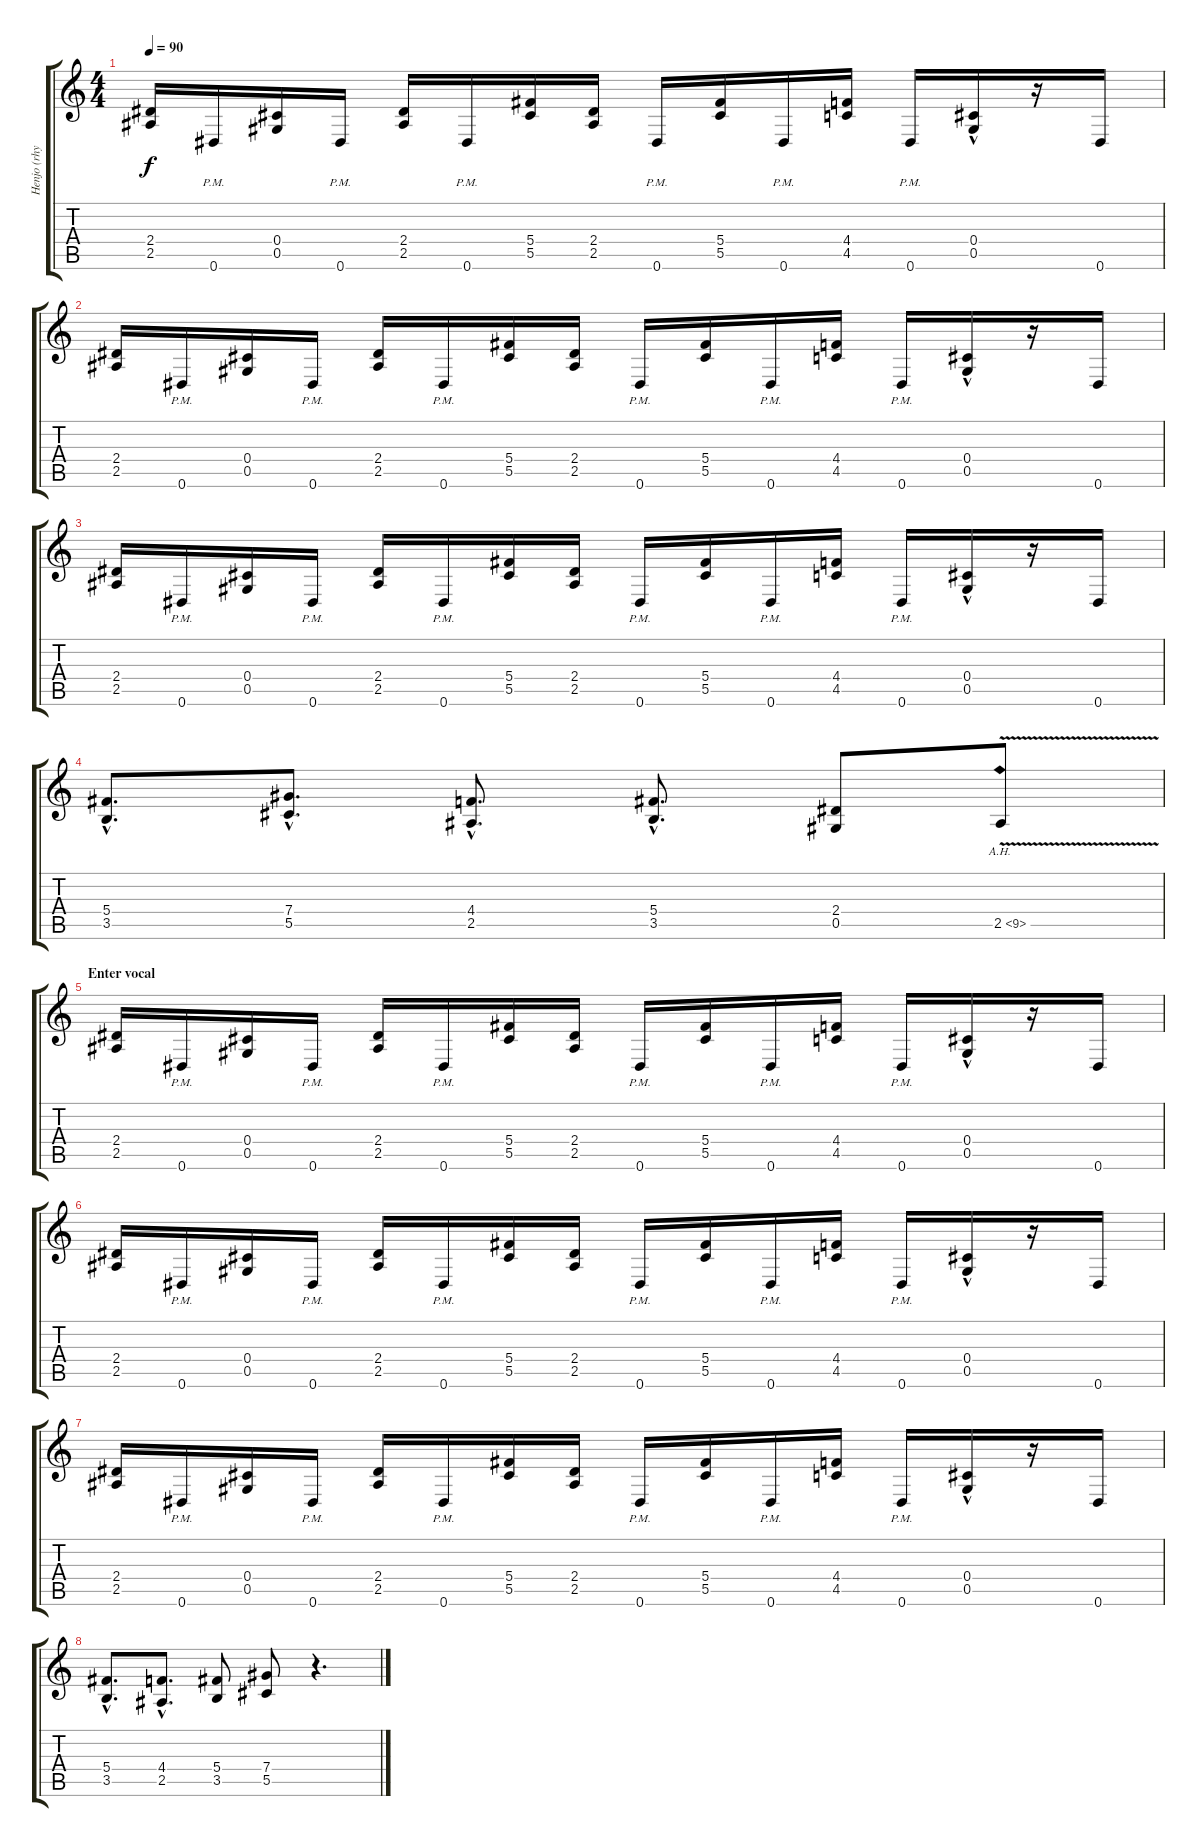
\track ("Henjo (rhythm)" "Henjo (rhy") {instrument distortionguitar}
\staff {score tabs}
\tuning (Eb4 Bb3 Gb3 Db3 Ab2 Eb2) {hide}
\ts (4 4)
\tempo 90
\clef g2
\ks c
(2.4 2.5).16{dy f} 0.6{pm}.16 (0.4 0.5).16 0.6{pm}.16 (2.4 2.5).16 0.6{pm}.16 (5.4 5.5).16 (2.4 2.5).16 0.6{pm}.16 (5.4 5.5).16 0.6{pm}.16 (4.4 4.5).16 0.6{pm}.16 (0.4{hac} 0.5{hac}).16 r.16 0.6.16 |
(2.4 2.5).16 0.6{pm}.16 (0.4 0.5).16 0.6{pm}.16 (2.4 2.5).16 0.6{pm}.16 (5.4 5.5).16 (2.4 2.5).16 0.6{pm}.16 (5.4 5.5).16 0.6{pm}.16 (4.4 4.5).16 0.6{pm}.16 (0.4{hac} 0.5{hac}).16 r.16 0.6.16 |
(2.4 2.5).16 0.6{pm}.16 (0.4 0.5).16 0.6{pm}.16 (2.4 2.5).16 0.6{pm}.16 (5.4 5.5).16 (2.4 2.5).16 0.6{pm}.16 (5.4 5.5).16 0.6{pm}.16 (4.4 4.5).16 0.6{pm}.16 (0.4{hac} 0.5{hac}).16 r.16 0.6.16 |
(5.4{hac} 3.5{hac}).8{d} (7.4{hac} 5.5{hac}).8{d} (4.4{hac} 2.5{hac}).8{d} (5.4{hac} 3.5{hac}).8{d} (2.4 0.5).8 2.5{ah 7 v}.8 |
\section ("" "Enter vocal")
(2.4 2.5).16 0.6{pm}.16 (0.4 0.5).16 0.6{pm}.16 (2.4 2.5).16 0.6{pm}.16 (5.4 5.5).16 (2.4 2.5).16 0.6{pm}.16 (5.4 5.5).16 0.6{pm}.16 (4.4 4.5).16 0.6{pm}.16 (0.4{hac} 0.5{hac}).16 r.16 0.6.16 |
(2.4 2.5).16 0.6{pm}.16 (0.4 0.5).16 0.6{pm}.16 (2.4 2.5).16 0.6{pm}.16 (5.4 5.5).16 (2.4 2.5).16 0.6{pm}.16 (5.4 5.5).16 0.6{pm}.16 (4.4 4.5).16 0.6{pm}.16 (0.4{hac} 0.5{hac}).16 r.16 0.6.16 |
(2.4 2.5).16 0.6{pm}.16 (0.4 0.5).16 0.6{pm}.16 (2.4 2.5).16 0.6{pm}.16 (5.4 5.5).16 (2.4 2.5).16 0.6{pm}.16 (5.4 5.5).16 0.6{pm}.16 (4.4 4.5).16 0.6{pm}.16 (0.4{hac} 0.5{hac}).16 r.16 0.6.16 |
(5.4{hac} 3.5{hac}).8{d} (4.4{hac} 2.5{hac}).8{d} (5.4 3.5).8 (7.4 5.5).8 r.4{d}
